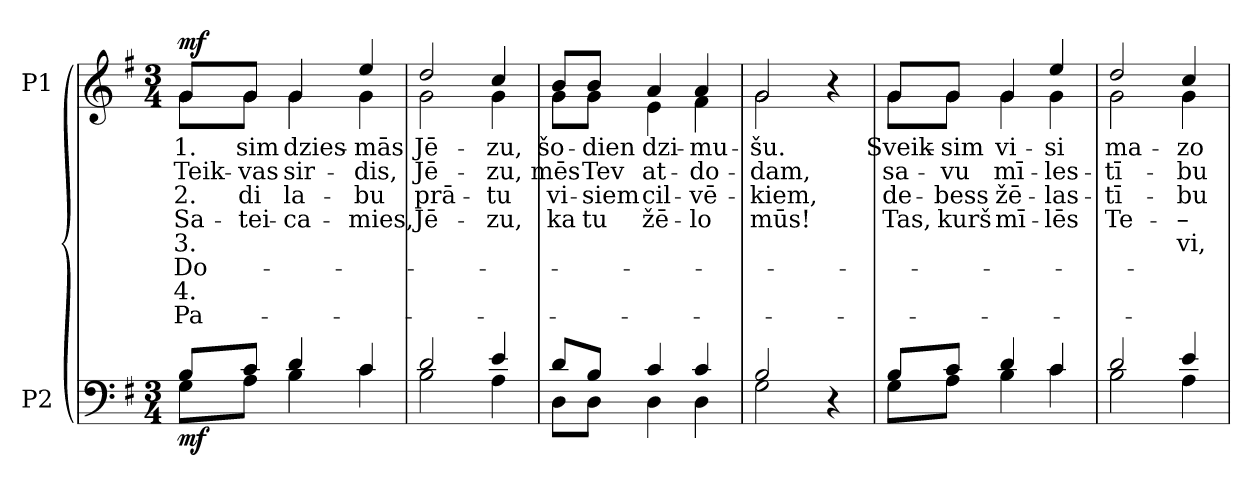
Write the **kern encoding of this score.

**kern	**dynam	**kern	**text	**text	**text	**text	**text	**text	**text	**text	**dynam
*part2	*part2	*part1	*part1	*part1	*part1	*part1	*part1	*part1	*part1	*part1	*part1
*staff2	*staff2	*staff1	*staff1	*staff1	*staff1	*staff1	*staff1	*staff1	*staff1	*staff1	*staff1
*I"P2	*	*I"P1	*	*	*	*	*	*	*	*	*
!!LO:PB:g=z
*clefF4	*	*clefG2	*	*	*	*	*	*	*	*	*
*k[f#]	*	*k[f#]	*	*	*	*	*	*	*	*	*
*G:	*	*G:	*	*	*	*	*	*	*	*	*
*M3/4	*	*M3/4	*	*	*	*	*	*	*	*	*
*MM120	*	*MM120	*	*	*	*	*	*	*	*	*
=1	=1	=1	=1	=1	=1	=1	=1	=1	=1	=1	=1
*^	*	*	*	*	*	*	*	*	*	*	*
!	!	!	!LO:TX:a:B:t=Con moto	!	!	!	!	!	!	!	!	!
!	!	!	!	!LO:LY:b:color=#000000	!LO:LY:b:color=#000000	!LO:LY:b:color=#000000	!LO:LY:b:color=#000000	!LO:LY:b:color=#000000	!LO:LY:b:color=#000000	!LO:LY:b:color=#000000	!LO:LY:b:color=#000000	!
*	*	*	*^	*	*	*	*	*	*	*	*	*
8Bi/L	8Gi\L	mf	8gi/L	8gi\L	1.	Teik-	2.	Sa-	3.	Do-	4.	Pa-	mf
!	!	!	!	!	!LO:LY:b:color=#000000	!LO:LY:b:color=#000000	!LO:LY:b:color=#000000	!LO:LY:b:color=#000000	!	!	!	!	!
8ci/J	8Ai\J	.	8gi/J	8gi\J	-sim	-vas	-di	-tei-	.	.	.	.	.
!	!	!	!	!	!LO:LY:b:color=#000000	!LO:LY:b:color=#000000	!LO:LY:b:color=#000000	!LO:LY:b:color=#000000	!	!	!	!	!
4di/	4Bi\	.	4gi/	4gi\	dzies-	sir-	la-	-ca-	.	.	.	.	.
!	!	!	!	!	!LO:LY:b:color=#000000	!LO:LY:b:color=#000000	!LO:LY:b:color=#000000	!LO:LY:b:color=#000000	!	!	!	!	!
4ci/	4ci\	.	4eei/	4gi\	-mās	-dis,	-bu	-mies,	.	.	.	.	.
=2	=2	=2	=2	=2	=2	=2	=2	=2	=2	=2	=2	=2	=2
!	!	!	!	!	!LO:LY:b:color=#000000	!LO:LY:b:color=#000000	!LO:LY:b:color=#000000	!LO:LY:b:color=#000000	!	!	!	!	!
2di/	2Bi\	.	2ddi/	2gi\	Jē-	Jē-	prā-	Jē-	.	.	.	.	.
!	!	!	!	!	!LO:LY:b:color=#000000	!LO:LY:b:color=#000000	!LO:LY:b:color=#000000	!LO:LY:b:color=#000000	!	!	!	!	!
4ei/	4Ai\	.	4cci/	4gi\	-zu,	-zu,	-tu	-zu,	.	.	.	.	.
=3	=3	=3	=3	=3	=3	=3	=3	=3	=3	=3	=3	=3	=3
!	!	!	!	!	!LO:LY:b:color=#000000	!LO:LY:b:color=#000000	!LO:LY:b:color=#000000	!LO:LY:b:color=#000000	!	!	!	!	!
8di/L	8Di\L	.	8bi/L	8gi\L	šo-	mēs	vi-	ka	.	.	.	.	.
!	!	!	!	!	!LO:LY:b:color=#000000	!LO:LY:b:color=#000000	!LO:LY:b:color=#000000	!LO:LY:b:color=#000000	!	!	!	!	!
8Bi/J	8Di\J	.	8bi/J	8gi\J	-dien	Tev	-siem	tu	.	.	.	.	.
!	!	!	!	!	!LO:LY:b:color=#000000	!LO:LY:b:color=#000000	!LO:LY:b:color=#000000	!LO:LY:b:color=#000000	!	!	!	!	!
4ci/	4Di\	.	4ai/	4ei\	dzi-	at-	cil-	žē-	.	.	.	.	.
!	!	!	!	!	!LO:LY:b:color=#000000	!LO:LY:b:color=#000000	!LO:LY:b:color=#000000	!LO:LY:b:color=#000000	!	!	!	!	!
4ci/	4Di\	.	4ai/	4f#i\	-mu-	-do-	-vē-	-lo	.	.	.	.	.
=4	=4	=4	=4	=4	=4	=4	=4	=4	=4	=4	=4	=4	=4
!	!	!	!	!	!LO:LY:b:color=#000000	!LO:LY:b:color=#000000	!LO:LY:b:color=#000000	!LO:LY:b:color=#000000	!	!	!	!	!
2Bi/	2Gi\	.	2gi/	2gi\	-šu.	-dam,	-kiem,	mūs!	.	.	.	.	.
4r	4ryy	.	4r	4ryy	.	.	.	.	.	.	.	.	.
=5	=5	=5	=5	=5	=5	=5	=5	=5	=5	=5	=5	=5	=5
!	!	!	!	!	!LO:LY:b:color=#000000	!LO:LY:b:color=#000000	!LO:LY:b:color=#000000	!LO:LY:b:color=#000000	!	!	!	!	!
8Bi/L	8Gi\L	.	8gi/L	8gi\L	Sveik-	sa-	de-	Tas,	.	.	.	.	.
!	!	!	!	!	!LO:LY:b:color=#000000	!LO:LY:b:color=#000000	!LO:LY:b:color=#000000	!LO:LY:b:color=#000000	!	!	!	!	!
8ci/J	8Ai\J	.	8gi/J	8gi\J	-sim	-vu	-bess	kurš	.	.	.	.	.
!	!	!	!	!	!LO:LY:b:color=#000000	!LO:LY:b:color=#000000	!LO:LY:b:color=#000000	!LO:LY:b:color=#000000	!	!	!	!	!
4di/	4Bi\	.	4gi/	4gi\	vi-	mī-	žē-	mī-	.	.	.	.	.
!	!	!	!	!	!LO:LY:b:color=#000000	!LO:LY:b:color=#000000	!LO:LY:b:color=#000000	!LO:LY:b:color=#000000	!	!	!	!	!
4ci/	4ci\	.	4eei/	4gi\	-si	-les-	-las-	-lēs	.	.	.	.	.
=6	=6	=6	=6	=6	=6	=6	=6	=6	=6	=6	=6	=6	=6
!	!	!	!	!	!LO:LY:b:color=#000000	!LO:LY:b:color=#000000	!LO:LY:b:color=#000000	!LO:LY:b:color=#000000	!	!	!	!	!
2di/	2Bi\	.	2ddi/	2gi\	ma-	-tī-	-tī-	Te-	.	.	.	.	.
!	!	!	!	!	!LO:LY:b:color=#000000	!LO:LY:b:color=#000000	!LO:LY:b:color=#000000	!LO:LY:b:color=#000000	!LO:LY:b:color=#000000	!	!	!	!
4ei/	4Ai\	.	4cci/	4gi\	-zo	-bu	-bu	–	-vi,	.	.	.	.
*v	*v	*	*	*	*	*	*	*	*	*	*	*	*
*	*	*v	*v	*	*	*	*	*	*	*	*	*
=	=	=	=	=	=	=	=	=	=	=	=
*-	*-	*-	*-	*-	*-	*-	*-	*-	*-	*-	*-
